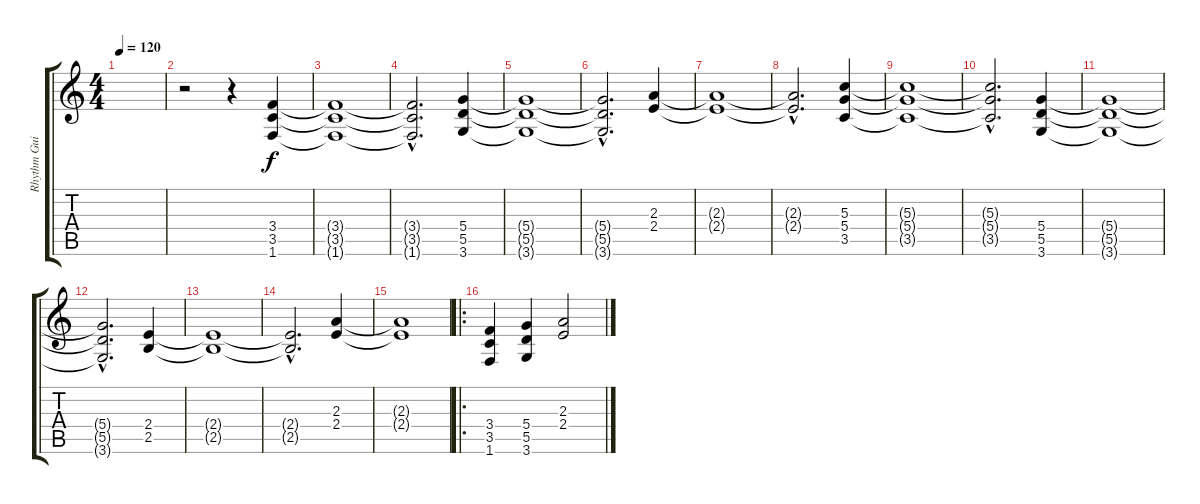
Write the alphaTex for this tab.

\track ("Rhythm Guitar 2" "Rhythm Gui") {instrument distortionguitar}
\staff {score tabs}
\tuning (E4 B3 G3 D3 A2 E2) {hide}
\ts (4 4)
\tempo 120
\clef g2
\ks c
|
r.2 r.4 (3.4 3.5 1.6).4 |
(3.4{t} 3.5{t} 1.6{t}).1 |
(3.4{hac t} 3.5{hac t} 1.6{hac t}).2{d} (5.4 5.5 3.6).4 |
(5.4{t} 5.5{t} 3.6{t}).1 |
(5.4{hac t} 5.5{hac t} 3.6{hac t}).2{d} (2.3 2.4).4 |
(2.3{t} 2.4{t}).1 |
(2.3{hac t} 2.4{hac t}).2{d} (5.3 5.4 3.5).4 |
(5.3{t} 5.4{t} 3.5{t}).1 |
(5.3{hac t} 5.4{hac t} 3.5{hac t}).2{d} (5.4 5.5 3.6).4 |
(5.4{t} 5.5{t} 3.6{t}).1 |
(5.4{hac t} 5.5{hac t} 3.6{hac t}).2{d} (2.4 2.5).4 |
(2.4{t} 2.5{t}).1 |
(2.4{hac t} 2.5{hac t}).2{d} (2.3 2.4).4 |
(2.3{t} 2.4{t}).1 |
\ro
(3.4 3.5 1.6).4{volume 16} (5.4 5.5 3.6).4 (2.3 2.4).2
